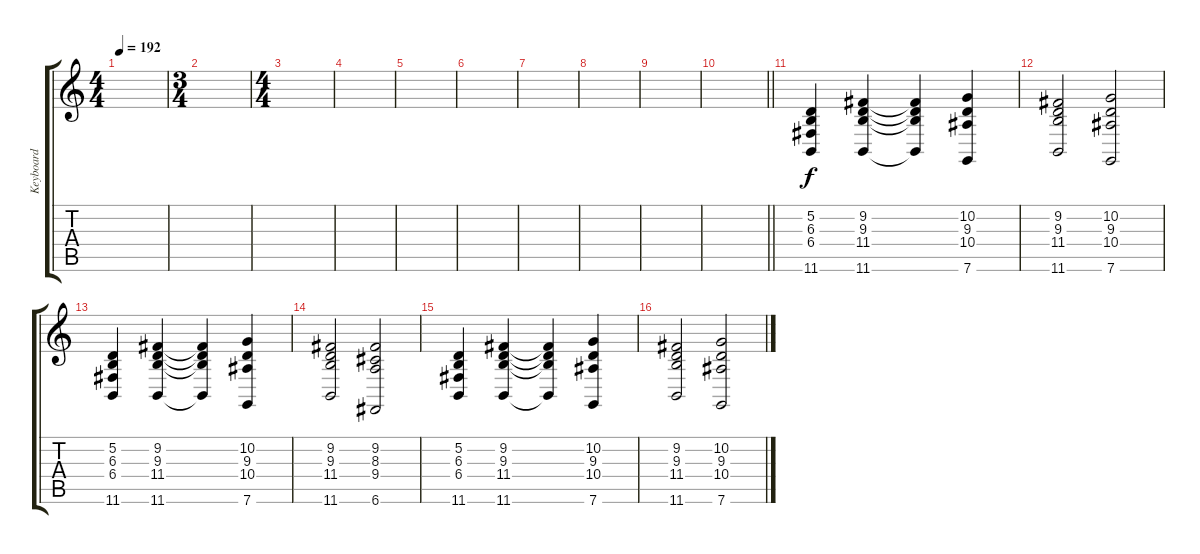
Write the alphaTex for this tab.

\track ("Keyboard" "Keyboard") {instrument lead2sawtooth}
\staff {score tabs}
\tuning (D4 A3 F3 C3 G2 C2) {hide}
\ts (4 4)
\tempo 192
\clef g2
\ks c
|
\ts (3 4)
|
\ts (4 4)
|
|
|
|
|
|
|
\barLineRight lightlight
|
(5.2 6.3 6.4 11.6).4{volume 8 instrument choiraahs} (9.2 9.3 11.4 11.6).4 (9.2{t} 9.3{t} 11.4{t} 11.6{t}).4 (10.2 9.3 10.4 7.6).4 |
(9.2 9.3 11.4 11.6).2 (10.2 9.3 10.4 7.6).2 |
(5.2 6.3 6.4 11.6).4 (9.2 9.3 11.4 11.6).4 (9.2{t} 9.3{t} 11.4{t} 11.6{t}).4 (10.2 9.3 10.4 7.6).4 |
(9.2 9.3 11.4 11.6).2 (9.2 8.3 9.4 6.6).2 |
(5.2 6.3 6.4 11.6).4 (9.2 9.3 11.4 11.6).4 (9.2{t} 9.3{t} 11.4{t} 11.6{t}).4 (10.2 9.3 10.4 7.6).4 |
(9.2 9.3 11.4 11.6).2 (10.2 9.3 10.4 7.6).2
